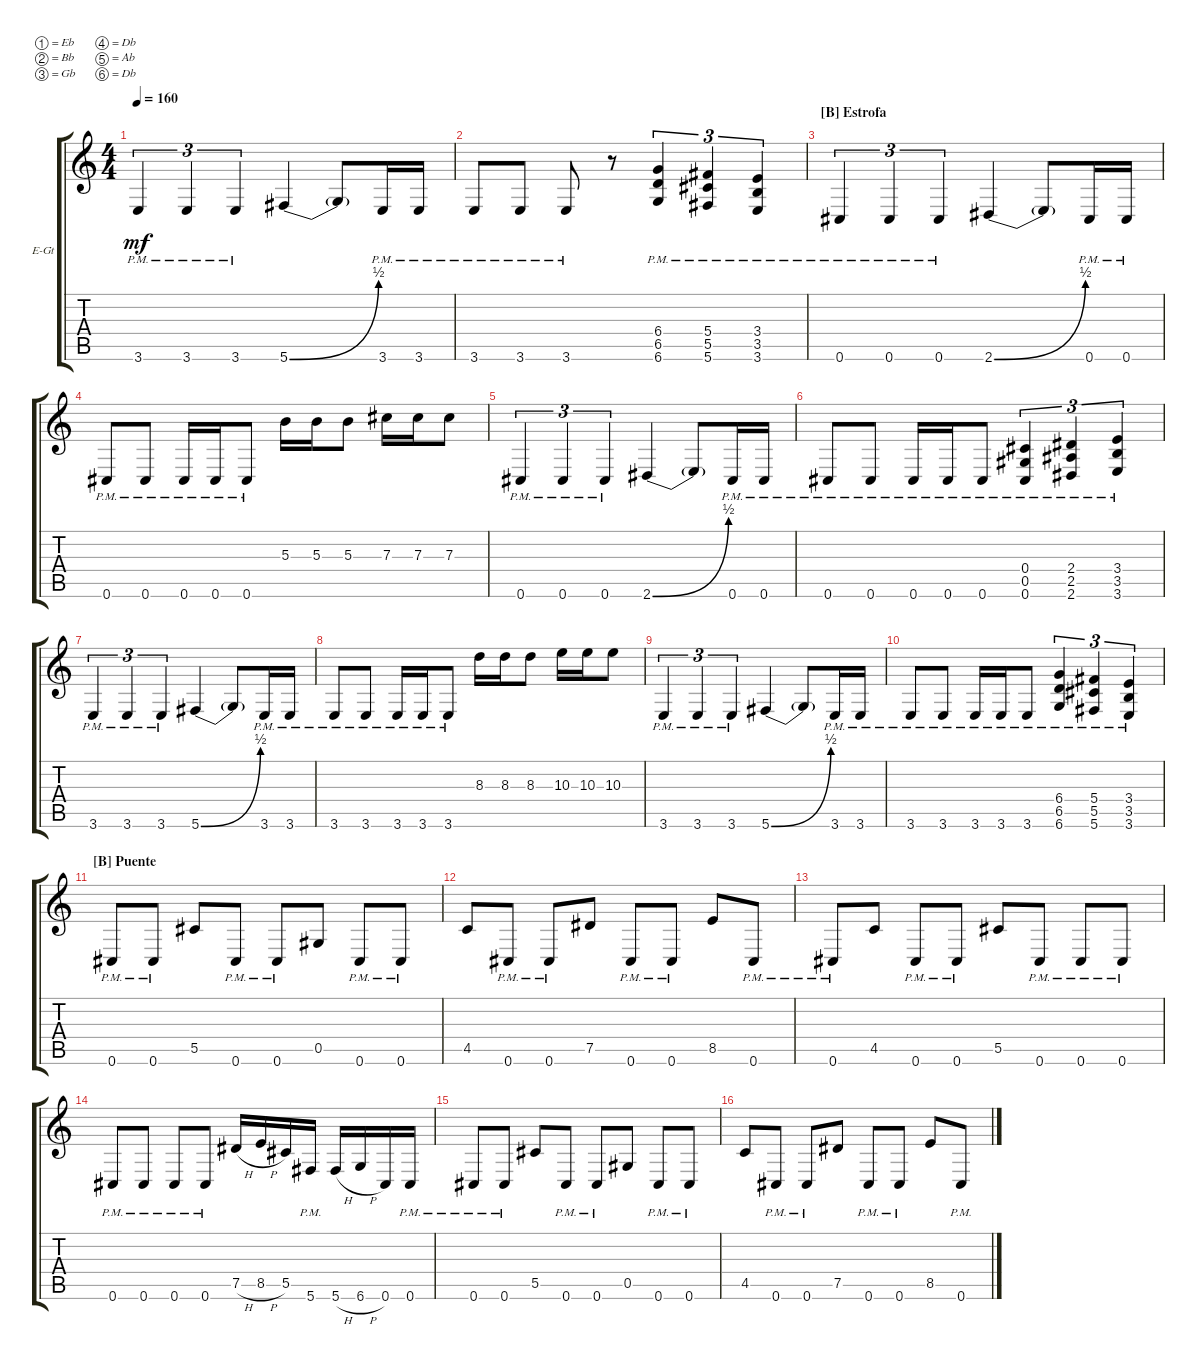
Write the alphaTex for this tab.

\bracketExtendMode groupsimilarinstruments
\firstSystemTrackNameOrientation horizontal
\otherSystemsTrackNameOrientation horizontal
\track ("Corey Beaulieu" "E-Gt") {instrument distortionguitar}
\staff {score tabs}
\tuning (Eb4 Bb3 Gb3 Db3 Ab2 Db2)
\ts (4 4)
\tempo 160
\clef g2
\ks c
3.6{pm}.4{tu (3 2) dy mf} 3.6{pm}.4{tu (3 2)} 3.6{pm}.4{tu (3 2)} 5.6{be (bend 0 0 59.4 2)}.4 5.6{t}.8 3.6{pm}.16 3.6{pm}.16 |
3.6{pm}.8 3.6{pm}.8 3.6{pm}.8 r.8 (6.6{pm} 6.5{pm} 6.4{pm}).4{tu (3 2)} (5.4{pm} 5.5{pm} 5.6{pm}).4{tu (3 2)} (3.6{pm} 3.4{pm} 3.5{pm}).4{tu (3 2)} |
\section ("B" "Estrofa")
0.6{pm}.4{tu (3 2)} 0.6{pm}.4{tu (3 2)} 0.6{pm}.4{tu (3 2)} 2.6{be (bend 0 0 59.4 2)}.4 2.6{t}.8 0.6{pm}.16 0.6{pm}.16 |
0.6{pm}.8 0.6{pm}.8 0.6{pm}.16 0.6{pm}.16 0.6{pm}.8 5.3.16 5.3.16 5.3.8 7.3.16 7.3.16 7.3.8 |
0.6{pm}.4{tu (3 2)} 0.6{pm}.4{tu (3 2)} 0.6{pm}.4{tu (3 2)} 2.6{be (bend 0 0 59.4 2)}.4 2.6{t}.8 0.6{pm}.16 0.6{pm}.16 |
0.6{pm}.8 0.6{pm}.8 0.6{pm}.16 0.6{pm}.16 0.6{pm}.8 (0.6{pm} 0.5{pm} 0.4{pm}).4{tu (3 2)} (2.6{pm} 2.4{pm} 2.5{pm}).4{tu (3 2)} (3.6{pm} 3.5{pm} 3.4{pm}).4{tu (3 2)} |
3.6{pm}.4{tu (3 2)} 3.6{pm}.4{tu (3 2)} 3.6{pm}.4{tu (3 2)} 5.6{be (bend 0 0 59.4 2)}.4 5.6{t}.8 3.6{pm}.16 3.6{pm}.16 |
3.6{pm}.8 3.6{pm}.8 3.6{pm}.16 3.6{pm}.16 3.6{pm}.8 8.3.16 8.3.16 8.3.8 10.3.16 10.3.16 10.3.8 |
3.6{pm}.4{tu (3 2)} 3.6{pm}.4{tu (3 2)} 3.6{pm}.4{tu (3 2)} 5.6{be (bend 0 0 59.4 2)}.4 5.6{t}.8 3.6{pm}.16 3.6{pm}.16 |
3.6{pm}.8 3.6{pm}.8 3.6{pm}.16 3.6{pm}.16 3.6{pm}.8 (6.6{pm} 6.5{pm} 6.4{pm}).4{tu (3 2)} (5.4{pm} 5.5{pm} 5.6{pm}).4{tu (3 2)} (3.6{pm} 3.4{pm} 3.5{pm}).4{tu (3 2)} |
\section ("B" "Puente")
0.6{pm}.8 0.6{pm}.8 5.5.8 0.6{pm}.8 0.6{pm}.8 0.5.8 0.6{pm}.8 0.6{pm}.8 |
4.5.8 0.6{pm}.8 0.6{pm}.8 7.5.8 0.6{pm}.8 0.6{pm}.8 8.5.8 0.6{pm}.8 |
0.6{pm}.8 4.5.8 0.6{pm}.8 0.6{pm}.8 5.5.8 0.6{pm}.8 0.6{pm}.8 0.6{pm}.8 |
0.6{pm}.8 0.6{pm}.8 0.6{pm}.8 0.6{pm}.8 7.5{h}.16 8.5{h}.16 5.5.16 5.6{pm}.16 5.6{h}.16 6.6{h}.16 0.6.16 0.6{pm}.16 |
0.6{pm}.8 0.6{pm}.8 5.5.8 0.6{pm}.8 0.6{pm}.8 0.5.8 0.6{pm}.8 0.6{pm}.8 |
4.5.8 0.6{pm}.8 0.6{pm}.8 7.5.8 0.6{pm}.8 0.6{pm}.8 8.5.8 0.6{pm}.8
